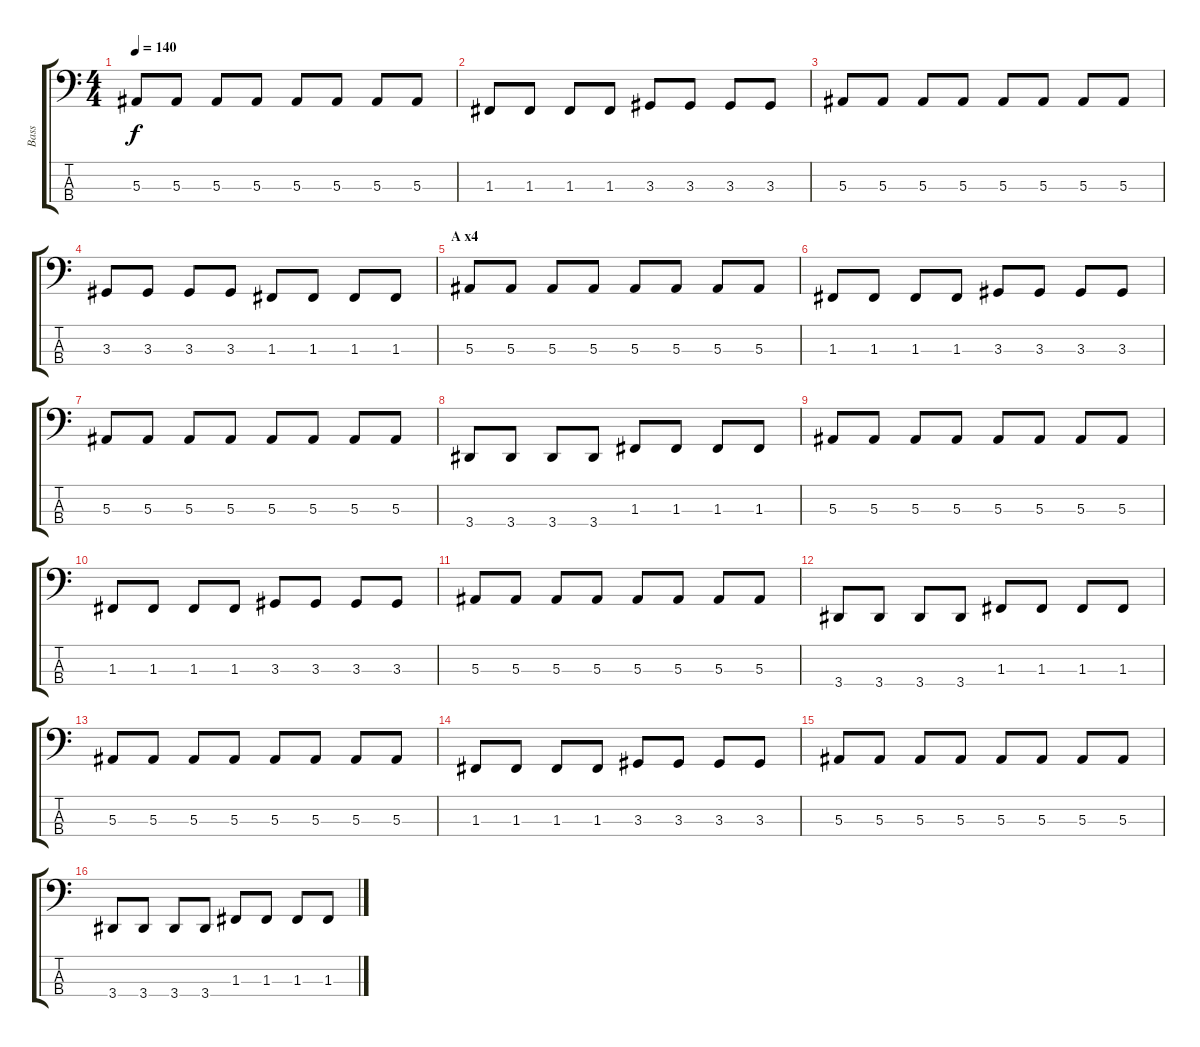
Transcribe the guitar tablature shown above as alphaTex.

\track ("Bass" "Bass") {instrument electricbassfinger}
\staff {score tabs}
\tuning (Eb2 Bb1 F1 C1) {hide}
\ts (4 4)
\tempo 140
\clef f4
\ks c
5.3.8{dy f} 5.3.8 5.3.8 5.3.8 5.3.8 5.3.8 5.3.8 5.3.8 |
1.3.8 1.3.8 1.3.8 1.3.8 3.3.8 3.3.8 3.3.8 3.3.8 |
5.3.8 5.3.8 5.3.8 5.3.8 5.3.8 5.3.8 5.3.8 5.3.8 |
3.3.8 3.3.8 3.3.8 3.3.8 1.3.8 1.3.8 1.3.8 1.3.8 |
\section ("" "A x4")
5.3.8 5.3.8 5.3.8 5.3.8 5.3.8 5.3.8 5.3.8 5.3.8 |
1.3.8 1.3.8 1.3.8 1.3.8 3.3.8 3.3.8 3.3.8 3.3.8 |
5.3.8 5.3.8 5.3.8 5.3.8 5.3.8 5.3.8 5.3.8 5.3.8 |
3.4.8 3.4.8 3.4.8 3.4.8 1.3.8 1.3.8 1.3.8 1.3.8 |
5.3.8 5.3.8 5.3.8 5.3.8 5.3.8 5.3.8 5.3.8 5.3.8 |
1.3.8 1.3.8 1.3.8 1.3.8 3.3.8 3.3.8 3.3.8 3.3.8 |
5.3.8 5.3.8 5.3.8 5.3.8 5.3.8 5.3.8 5.3.8 5.3.8 |
3.4.8 3.4.8 3.4.8 3.4.8 1.3.8 1.3.8 1.3.8 1.3.8 |
5.3.8 5.3.8 5.3.8 5.3.8 5.3.8 5.3.8 5.3.8 5.3.8 |
1.3.8 1.3.8 1.3.8 1.3.8 3.3.8 3.3.8 3.3.8 3.3.8 |
5.3.8 5.3.8 5.3.8 5.3.8 5.3.8 5.3.8 5.3.8 5.3.8 |
3.4.8 3.4.8 3.4.8 3.4.8 1.3.8 1.3.8 1.3.8 1.3.8
